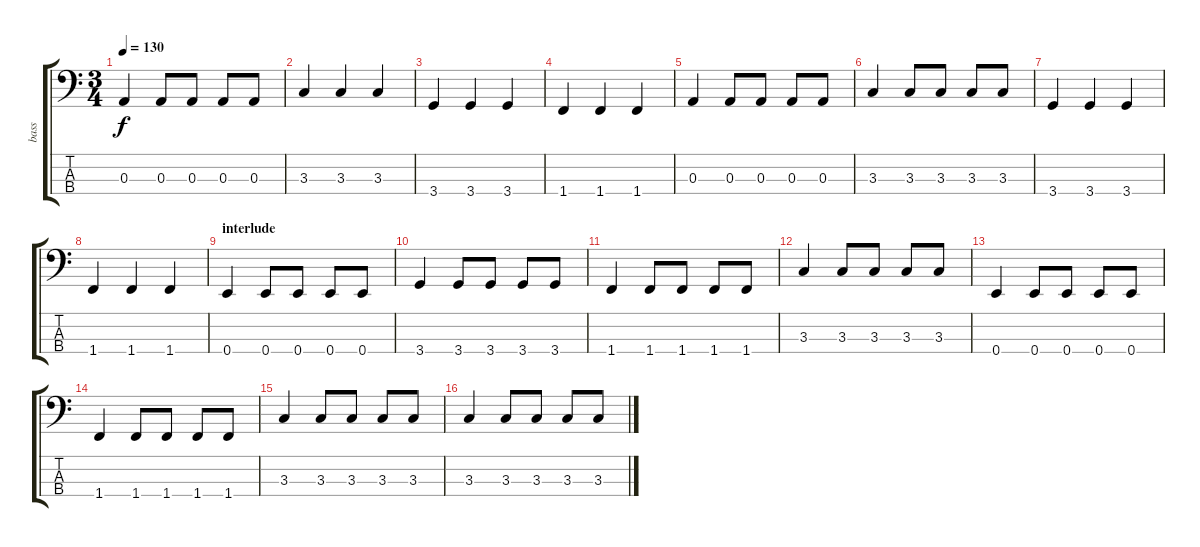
\track ("bass" "bass") {instrument acousticbass}
\staff {score tabs}
\tuning (G2 D2 A1 E1) {hide}
\ts (3 4)
\tempo 130
\clef f4
\ks c
0.3.4{dy f} 0.3.8 0.3.8 0.3.8 0.3.8 |
3.3.4 3.3.4 3.3.4 |
3.4.4 3.4.4 3.4.4 |
1.4.4 1.4.4 1.4.4 |
0.3.4 0.3.8 0.3.8 0.3.8 0.3.8 |
3.3.4 3.3.8 3.3.8 3.3.8 3.3.8 |
3.4.4 3.4.4 3.4.4 |
1.4.4 1.4.4 1.4.4 |
\section ("" "interlude")
0.4.4 0.4.8 0.4.8 0.4.8 0.4.8 |
3.4.4 3.4.8 3.4.8 3.4.8 3.4.8 |
1.4.4 1.4.8 1.4.8 1.4.8 1.4.8 |
3.3.4 3.3.8 3.3.8 3.3.8 3.3.8 |
0.4.4 0.4.8 0.4.8 0.4.8 0.4.8 |
1.4.4 1.4.8 1.4.8 1.4.8 1.4.8 |
3.3.4 3.3.8 3.3.8 3.3.8 3.3.8 |
3.3.4 3.3.8 3.3.8 3.3.8 3.3.8
